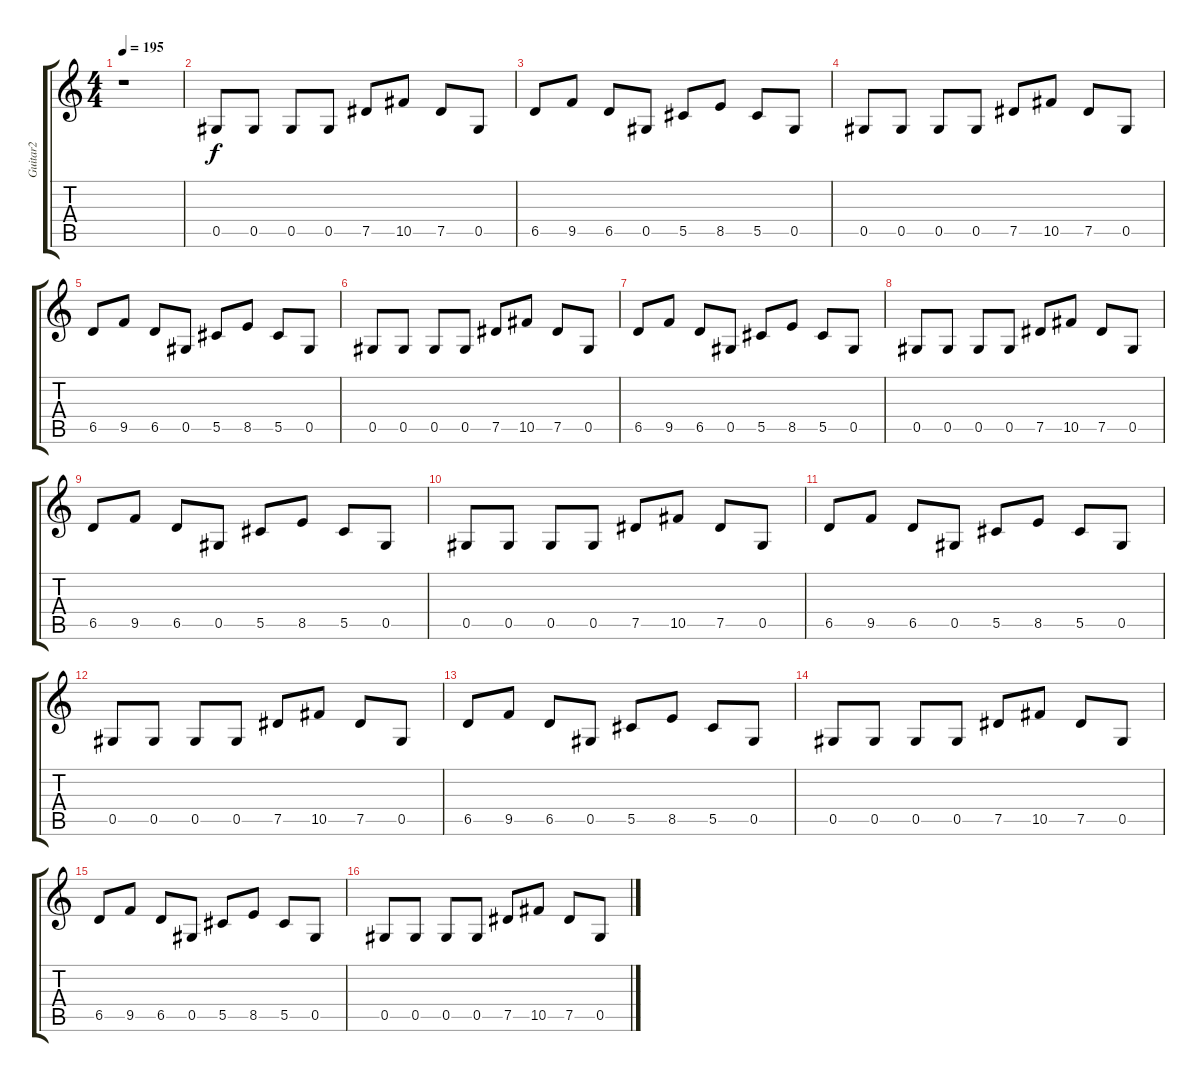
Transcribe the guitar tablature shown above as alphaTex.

\track ("Guitar2" "Guitar2") {instrument overdrivenguitar}
\staff {score tabs}
\tuning (Eb4 Bb3 Gb3 Db3 Ab2 Eb2) {hide}
\ts (4 4)
\tempo 195
\clef g2
\ks c
r.1{dy f} |
0.5.8 0.5.8 0.5.8 0.5.8 7.5.8 10.5.8 7.5.8 0.5.8 |
6.5.8 9.5.8 6.5.8 0.5.8 5.5.8 8.5.8 5.5.8 0.5.8 |
0.5.8 0.5.8 0.5.8 0.5.8 7.5.8 10.5.8 7.5.8 0.5.8 |
6.5.8 9.5.8 6.5.8 0.5.8 5.5.8 8.5.8 5.5.8 0.5.8 |
0.5.8 0.5.8 0.5.8 0.5.8 7.5.8 10.5.8 7.5.8 0.5.8 |
6.5.8 9.5.8 6.5.8 0.5.8 5.5.8 8.5.8 5.5.8 0.5.8 |
0.5.8 0.5.8 0.5.8 0.5.8 7.5.8 10.5.8 7.5.8 0.5.8 |
6.5.8 9.5.8 6.5.8 0.5.8 5.5.8 8.5.8 5.5.8 0.5.8 |
0.5.8 0.5.8 0.5.8 0.5.8 7.5.8 10.5.8 7.5.8 0.5.8 |
6.5.8 9.5.8 6.5.8 0.5.8 5.5.8 8.5.8 5.5.8 0.5.8 |
0.5.8 0.5.8 0.5.8 0.5.8 7.5.8 10.5.8 7.5.8 0.5.8 |
6.5.8 9.5.8 6.5.8 0.5.8 5.5.8 8.5.8 5.5.8 0.5.8 |
0.5.8 0.5.8 0.5.8 0.5.8 7.5.8 10.5.8 7.5.8 0.5.8 |
6.5.8 9.5.8 6.5.8 0.5.8 5.5.8 8.5.8 5.5.8 0.5.8 |
0.5.8 0.5.8 0.5.8 0.5.8 7.5.8 10.5.8 7.5.8 0.5.8
